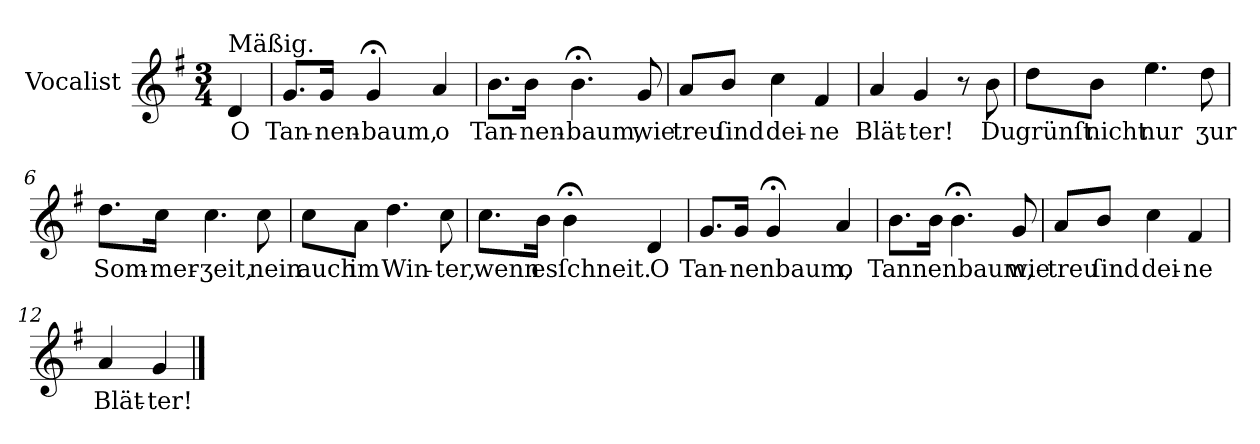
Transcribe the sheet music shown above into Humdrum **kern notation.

**kern	**text
*part1	*part1
*staff1	*staff1
*I"Vocalist	*
*clefG2	*
*k[f#]	*
*G:	*
*M3/4	*
=	=
!LO:TX:a:t=Mäßig.	!
4d	O
=1	=1
8.g/L	Tan-
16g/Jk	-nen-
4g;<	-baum,
4a	o
=2	=2
8.b\L	Tan-
16b\Jk	-nen-
4.b;<	-baum,
8g	wie
=3	=3
8a/L	treu
8b/J	ſind
4cc	dei-
4f#	-ne
=4	=4
4a	Blät-
4g	-ter!
8r	.
8b	Du
=5	=5
8dd\L	grünſt
8b\J	nicht
4.ee	nur
8dd	ʒur
=6	=6
8.dd\L	Som-
16cc\Jk	-mer-
4.cc	-ʒeit,
8cc	nein
=7	=7
8cc\L	auch
8a\J	im
4.dd	Win-
8cc	-ter,
=8	=8
8.cc\L	wenn
16b\Jk	es
4b;<	ſchneit.
4d	O
=9	=9
8.g/L	Tan-
16g/Jk	-nenbaum,
4g;<	.
4a	o
=10	=10
8.b\L	Tannenbaum,
16b\Jk	.
4.b;<	.
8g	wie
=11	=11
8a/L	treu
8b/J	ſind
4cc	dei-
4f#	-ne
=12	=12
4a	Blät-
4g	-ter!
==	==
*-	*-
